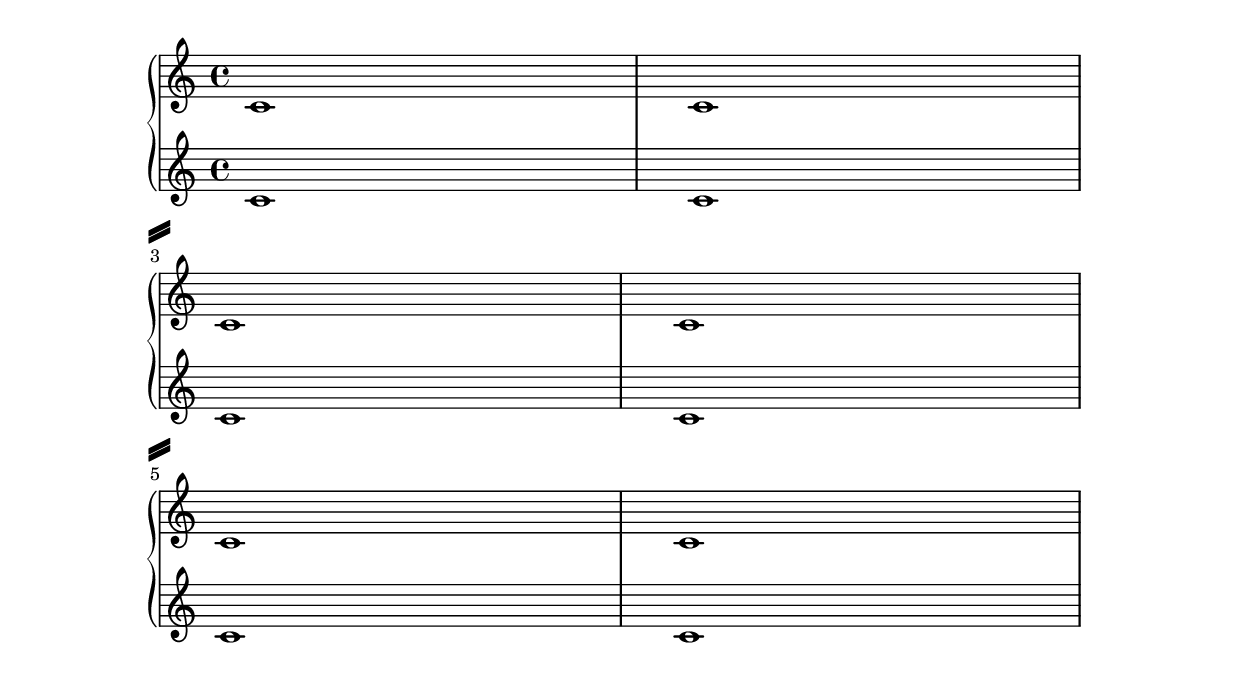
%% Generated by lilypond-book
%% Options: [exampleindent=10.16\mm,indent=0\mm,line-width=160\mm]
\include "lilypond-book-preamble.ly"


% ****************************************************************
% Start cut-&-pastable-section
% ****************************************************************

#(ly:set-option 'eps-box-padding 3.000000)



\paper {
  indent = 0\mm
  line-width = 160\mm
  % offset the left padding, also add 1mm as lilypond creates cropped
  % images with a little space on the right
  line-width = #(- line-width (* mm  3.000000) (* mm 1))
}

\layout {
  
}




% ****************************************************************
% ly snippet:
% ****************************************************************
\sourcefilename "/lilypond-2.24.3/input/regression/system-separator.ly"
\sourcefileline 0
\version "2.19.21"

\header {
  texidoc = "System separators may be defined as markups in the
@code{system-separator-markup} field of the paper block.  They are
centered between the boundary staves of each system."
}

\paper {
  system-separator-markup = \slashSeparator
}

foobar = \relative {
  c'1 c \break
  c1 c \break
  c1 c
}
\book {
  \score {
    \new GrandStaff <<
      \new Staff \foobar 
      \new Staff \foobar 
    >>
  }
}



% ****************************************************************
% end ly snippet
% ****************************************************************
